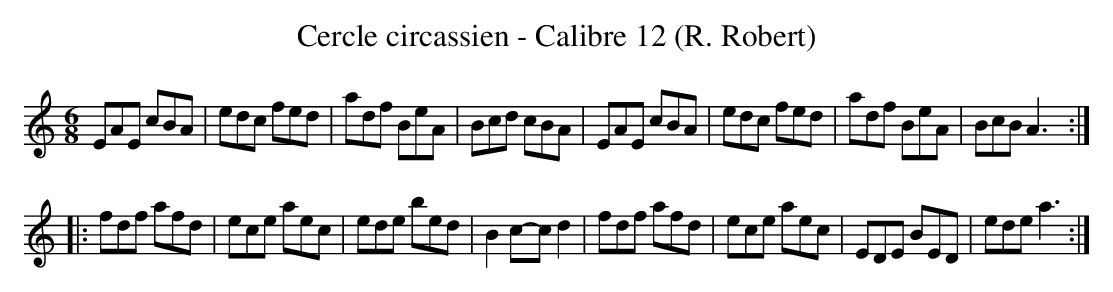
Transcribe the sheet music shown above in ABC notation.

X:1
T:Cercle circassien - Calibre 12 (R. Robert)
M:6/8
L:1/8
K:C
EAE cBA|edc fed|adf BeA|Bcd cBA|\
EAE cBA|edc fed|adf BeA|BcB A3:|
|:fdf afd|ece aec|ede bed|B2c-cd2|\
fdf afd|ece aec|EDE BED|ede a3:|
